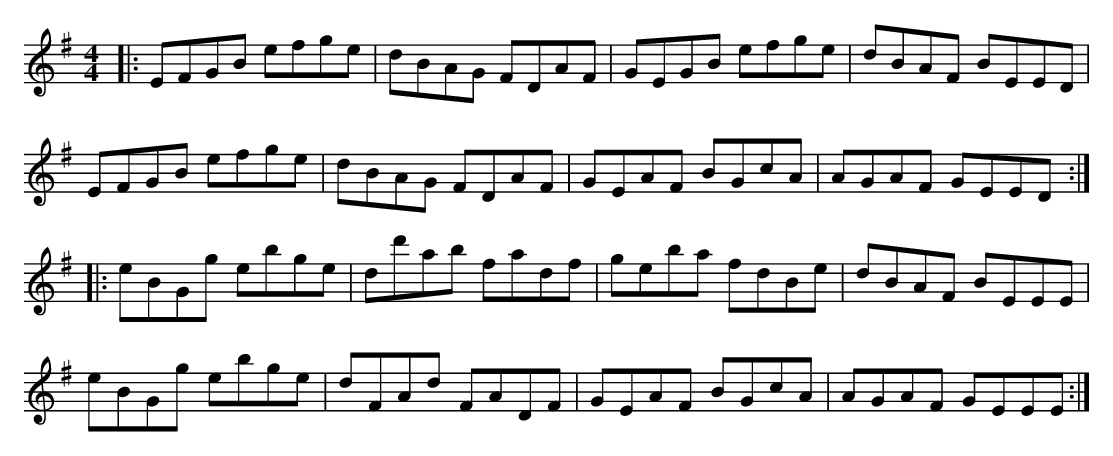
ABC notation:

X:1
M:4/4
K:Emin
|:EFGB efge|dBAG FDAF|GEGB efge|dBAF BEED|
EFGB efge|dBAG FDAF|GEAF BGcA|AGAF GEED:|
|:eBGg ebge|dd'ab fadf|geba fdBe|dBAF BEEE|
eBGg ebge|dFAd FADF|GEAF BGcA|AGAF GEEE:|
